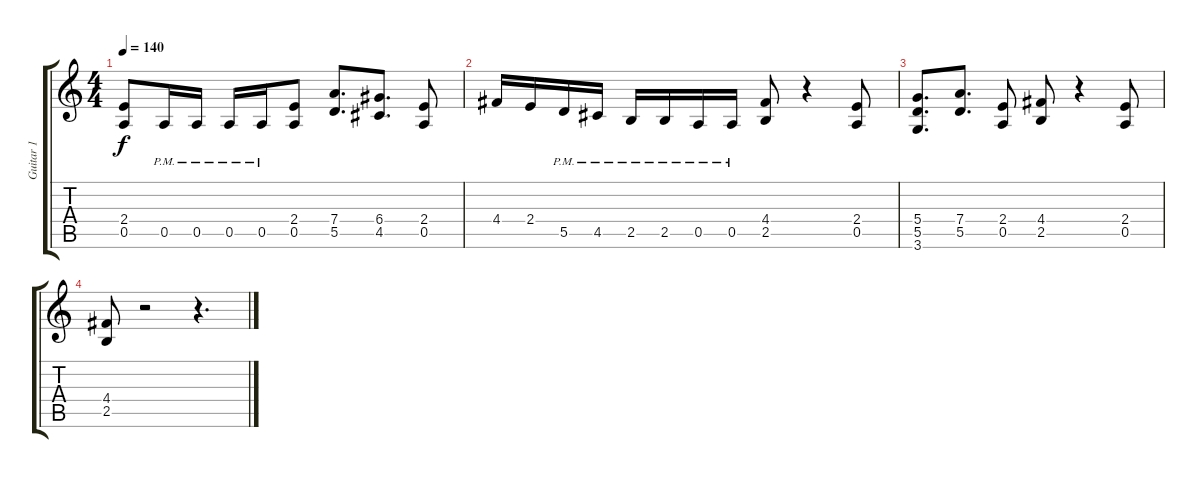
\track ("Guitar 1" "Guitar 1") {instrument distortionguitar}
\staff {score tabs}
\tuning (E4 B3 G3 D3 A2 E2) {hide}
\ts (4 4)
\tempo 140
\clef g2
\ks c
(2.4 0.5).8{dy f} 0.5{pm}.16 0.5{pm}.16 0.5{pm}.16 0.5{pm}.16 (2.4 0.5).8 (7.4 5.5).8{d} (6.4 4.5).8{d} (2.4 0.5).8 |
4.4.16 2.4.16 5.5{pm}.16 4.5{pm}.16 2.5{pm}.16 2.5{pm}.16 0.5{pm}.16 0.5{pm}.16 (4.4 2.5).8 r.4 (2.4 0.5).8 |
(5.4 5.5 3.6).8{d} (7.4 5.5).8{d} (2.4 0.5).8 (4.4 2.5).8 r.4 (2.4 0.5).8 |
(4.4 2.5).8 r.2 r.4{d}
